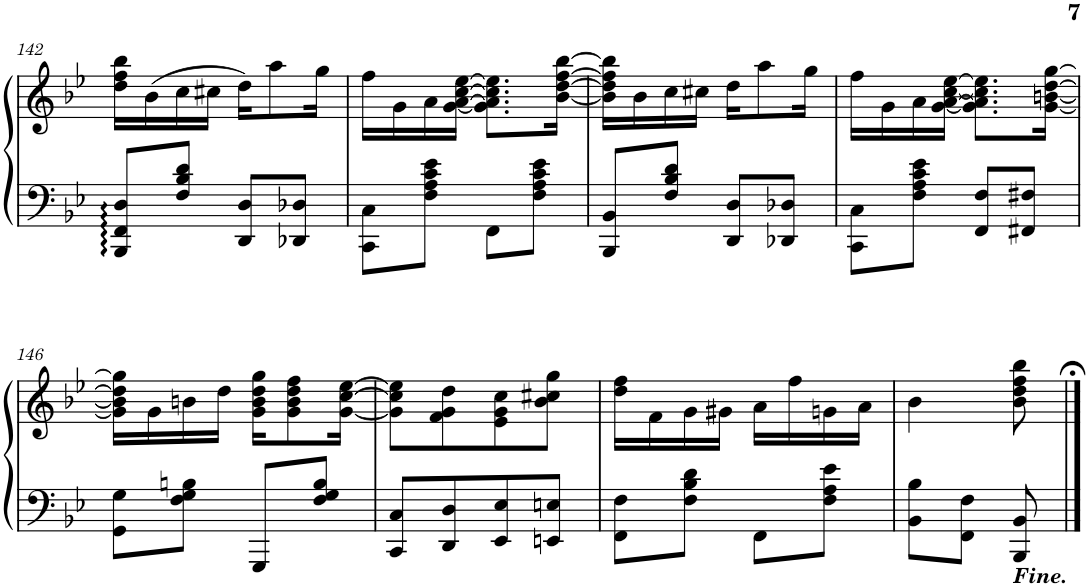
**kern	**kern
*part1	*part1
*staff2	*staff1
*I"Piano	*
*I'Pno.	*
!!LO:PB:g=z
*clefF4	*clefG2
*k[b-e-]	*k[b-e-]
*M2/4	*M2/4
=142	=142
8BBB-/ 8FF/ 8D/L	16dd\ 16ff\ 16bb-\LL
.	(>16b-\
8F/ 8B-/ 8d/J	16cc\
.	16cc#X\JJ
8DD/ 8D/L	16dd\KL)
.	8aa\
8DD-X/ 8D-X/J	.
.	16gg\Jk
=143	=143
8CC\ 8C\L	16ff\LL
.	16g\
8F\ 8A\ 8c\ 8e-\J	16a\
.	[16g\ [16a\ [16cc\ [16ee-\JJ
8FF\L	8.g\] 8.a\] 8.cc\] 8.ee-\]L
8F\ 8A\ 8c\ 8e-\J	.
.	[<16b-\ [>16dd\ [16ff\ [>16bb-\Jk
=144	=144
8BBB-/ 8BB-/L	16b-\] 16dd\] 16ff\] 16bb-\]LL
.	16b-\
8F/ 8B-/ 8d/J	16cc\
.	16cc#X\JJ
8DD/ 8D/L	16dd\KL
.	8aa\
8DD-X/ 8D-X/J	.
.	16gg\Jk
=145	=145
8CC\ 8C\L	16ff\LL
.	16g\
8F\ 8A\ 8c\ 8e-\J	16a\
.	[16g\ [16a\ [<16cc\ [>16ee-\JJ
8FF/ 8F/L	8.g\] 8.a\] 8.cc\] 8.ee-\]L
8FF#X/ 8F#X/J	.
.	[<16g\ [<16bn\ [>16dd\ [>16gg\Jk
!!LO:LB:g=z
=146	=146
8GG\ 8G\L	16g\] 16b\] 16dd\] 16gg\]LL
.	16g\
8F\ 8G\ 8Bn\J	16bn\
.	16dd\JJ
8GGG/L	16g\ 16b\ 16dd\ 16gg\KL
.	8g\ 8b\ 8dd\ 8ff\
8F/ 8G/ 8B/J	.
.	[<16g\ [>16cc\ [>16ee-\Jk
=147	=147
8CC/ 8C/L	8g\] 8cc\] 8ee-\]L
8DD/ 8D/	8f\ 8g\ 8dd\
8EE-/ 8E-/	8e-\ 8g\ 8cc\
8EEn/ 8En/J	8b-\ 8cc#X\ 8gg\J
=148	=148
8FF\ 8F\L	16dd\ 16ff\LL
.	16f\
8F\ 8B-\ 8d\J	16g\
.	16g#X\JJ
8FF\L	16a\LL
.	16ff\
8F\ 8A\ 8e-\J	16gn\
.	16a\JJ
=149	=149
8BB-\ 8B-\L	4b-\
8FF\ 8F\J	.
8BBB-/ 8BB-/	8b-\ 8dd\ 8ff\ 8bb-\
==	==
*-	*-
